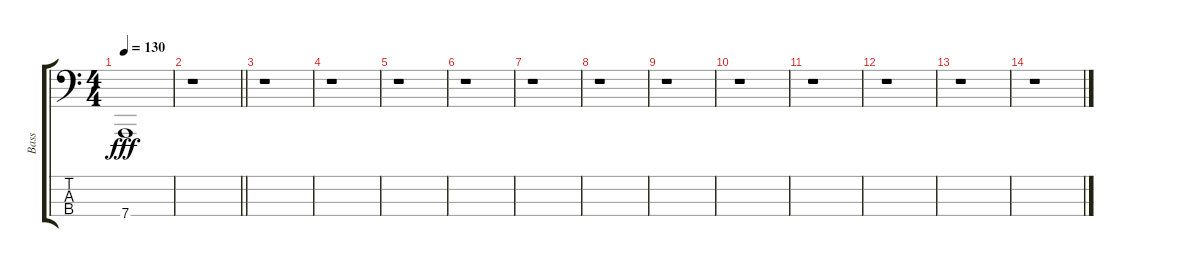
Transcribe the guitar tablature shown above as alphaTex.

\track ("Bass" "Bass") {instrument trombone}
\staff {score tabs}
\tuning (G2 D2 A1 D1) {hide}
\ts (4 4)
\tempo 130
\clef f4
\ks c
7.4{t}.1{dy fff} |
\barLineRight lightlight
r.1 |
r.1 |
r.1 |
r.1 |
r.1 |
r.1 |
r.1 |
r.1 |
r.1 |
r.1 |
r.1 |
r.1 |
r.1
